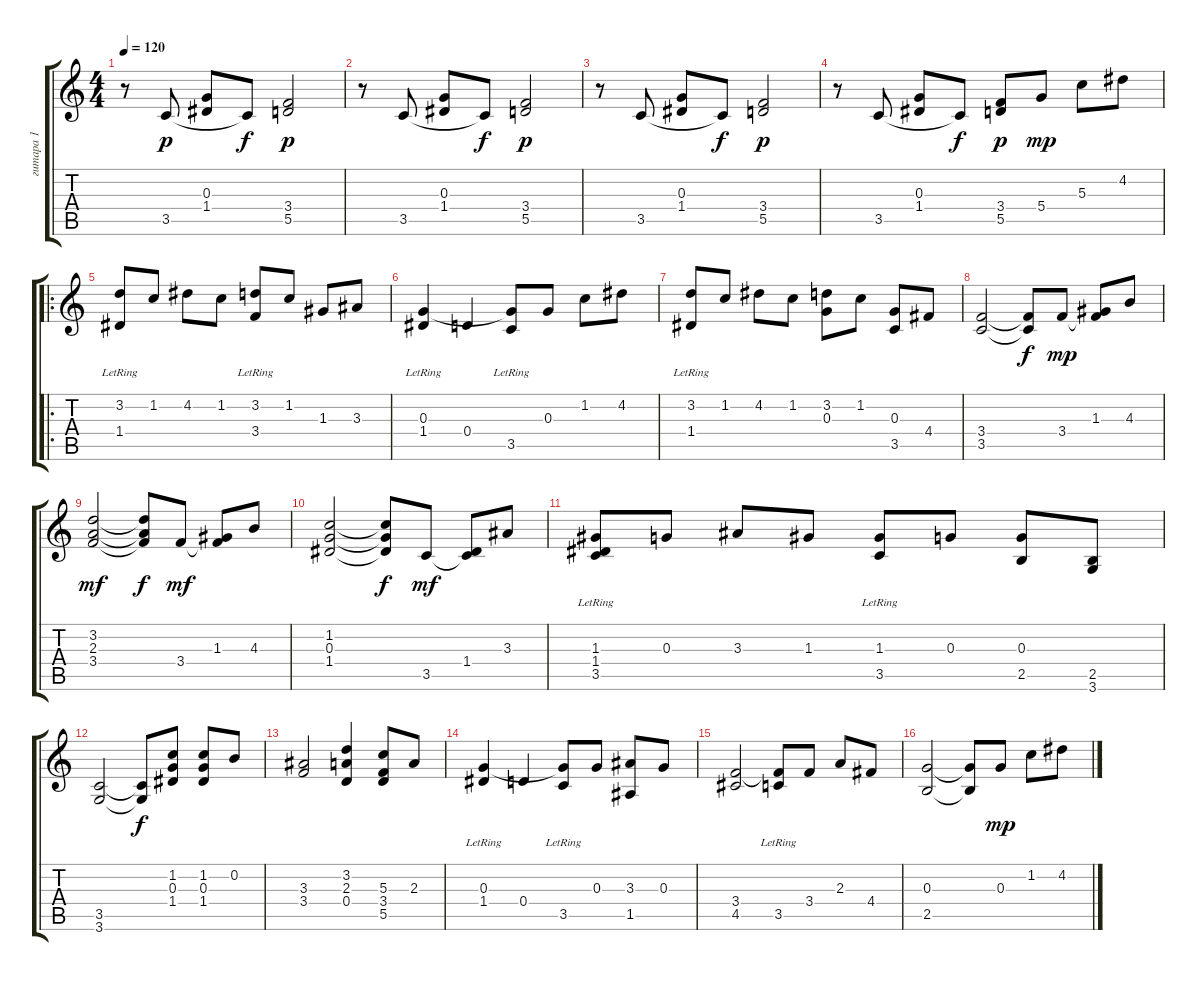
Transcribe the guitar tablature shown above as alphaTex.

\track ("гитара 1" "гитара 1") {instrument acousticguitarnylon}
\staff {score tabs}
\tuning (E4 B3 G3 D3 A2 E2) {hide}
\ts (4 4)
\tempo 120
\clef g2
\ks c
r.8{dy p instrument acousticguitarnylon} 3.5.8 (0.3 1.4).8 3.5{t}.8{dy f} (3.4 5.5).2{dy p} |
r.8 3.5.8 (0.3 1.4).8 3.5{t}.8{dy f} (3.4 5.5).2{dy p} |
r.8 3.5.8 (0.3 1.4).8 3.5{t}.8{dy f} (3.4 5.5).2{dy p} |
r.8 3.5.8 (0.3 1.4).8 3.5{t}.8{dy f} (3.4 5.5).8{dy p} 5.4.8{dy mp} 5.3.8 4.2.8 |
\ro
(3.2 1.4{lr}).8 1.2.8 4.2.8 1.2.8 (3.2 3.4{lr}).8 1.2.8 1.3.8 3.3.8 |
(0.3{lr} 1.4).4 0.4.4 (0.3{t} 3.5{lr}).8 0.3.8 1.2.8 4.2.8 |
(3.2 1.4{lr}).8 1.2.8 4.2.8 1.2.8 (3.2 0.3).8 1.2.8 (0.3 3.5).8 4.4.8 |
(3.4 3.5).2 (3.4{t} 3.5{t}).8{dy f} 3.4.8{dy mp} (1.3 3.4{t}).8 4.3.8 |
(3.2 2.3 3.4).2{dy mf} (3.2{t} 2.3{t} 3.4{t}).8{dy f} 3.4.8{dy mf} (1.3 3.4{t}).8 4.3.8 |
(1.2 0.3 1.4).2 (1.2{t} 0.3{t} 1.4{t}).8{dy f} 3.5.8{dy mf} (1.4 3.5{t}).8 3.3.8 |
(1.3 1.4 3.5{lr}).8 0.3.8 3.3.8 1.3.8 (1.3 3.5{lr}).8 0.3.8 (0.3 2.5).8 (2.5 3.6).8 |
(3.5 3.6).2 (3.5{t} 3.6{t}).8{dy f} (1.2 0.3 1.4).8 (1.2 0.3 1.4).8 0.2.8 |
(3.3 3.4).2 (3.2 2.3 0.4).4 (5.3 3.4 5.5).8 2.3.8 |
(0.3{lr} 1.4).4 0.4.4 (0.3{t} 3.5{lr}).8 0.3.8 (3.3 1.5).8 0.3.8 |
(3.4 4.5).2 (3.4{t} 3.5{lr}).8 3.4.8 2.3.8 4.4.8 |
(0.3 2.5).2 (0.3{t} 2.5{t}).8 0.3.8{dy mp} 1.2.8 4.2.8
